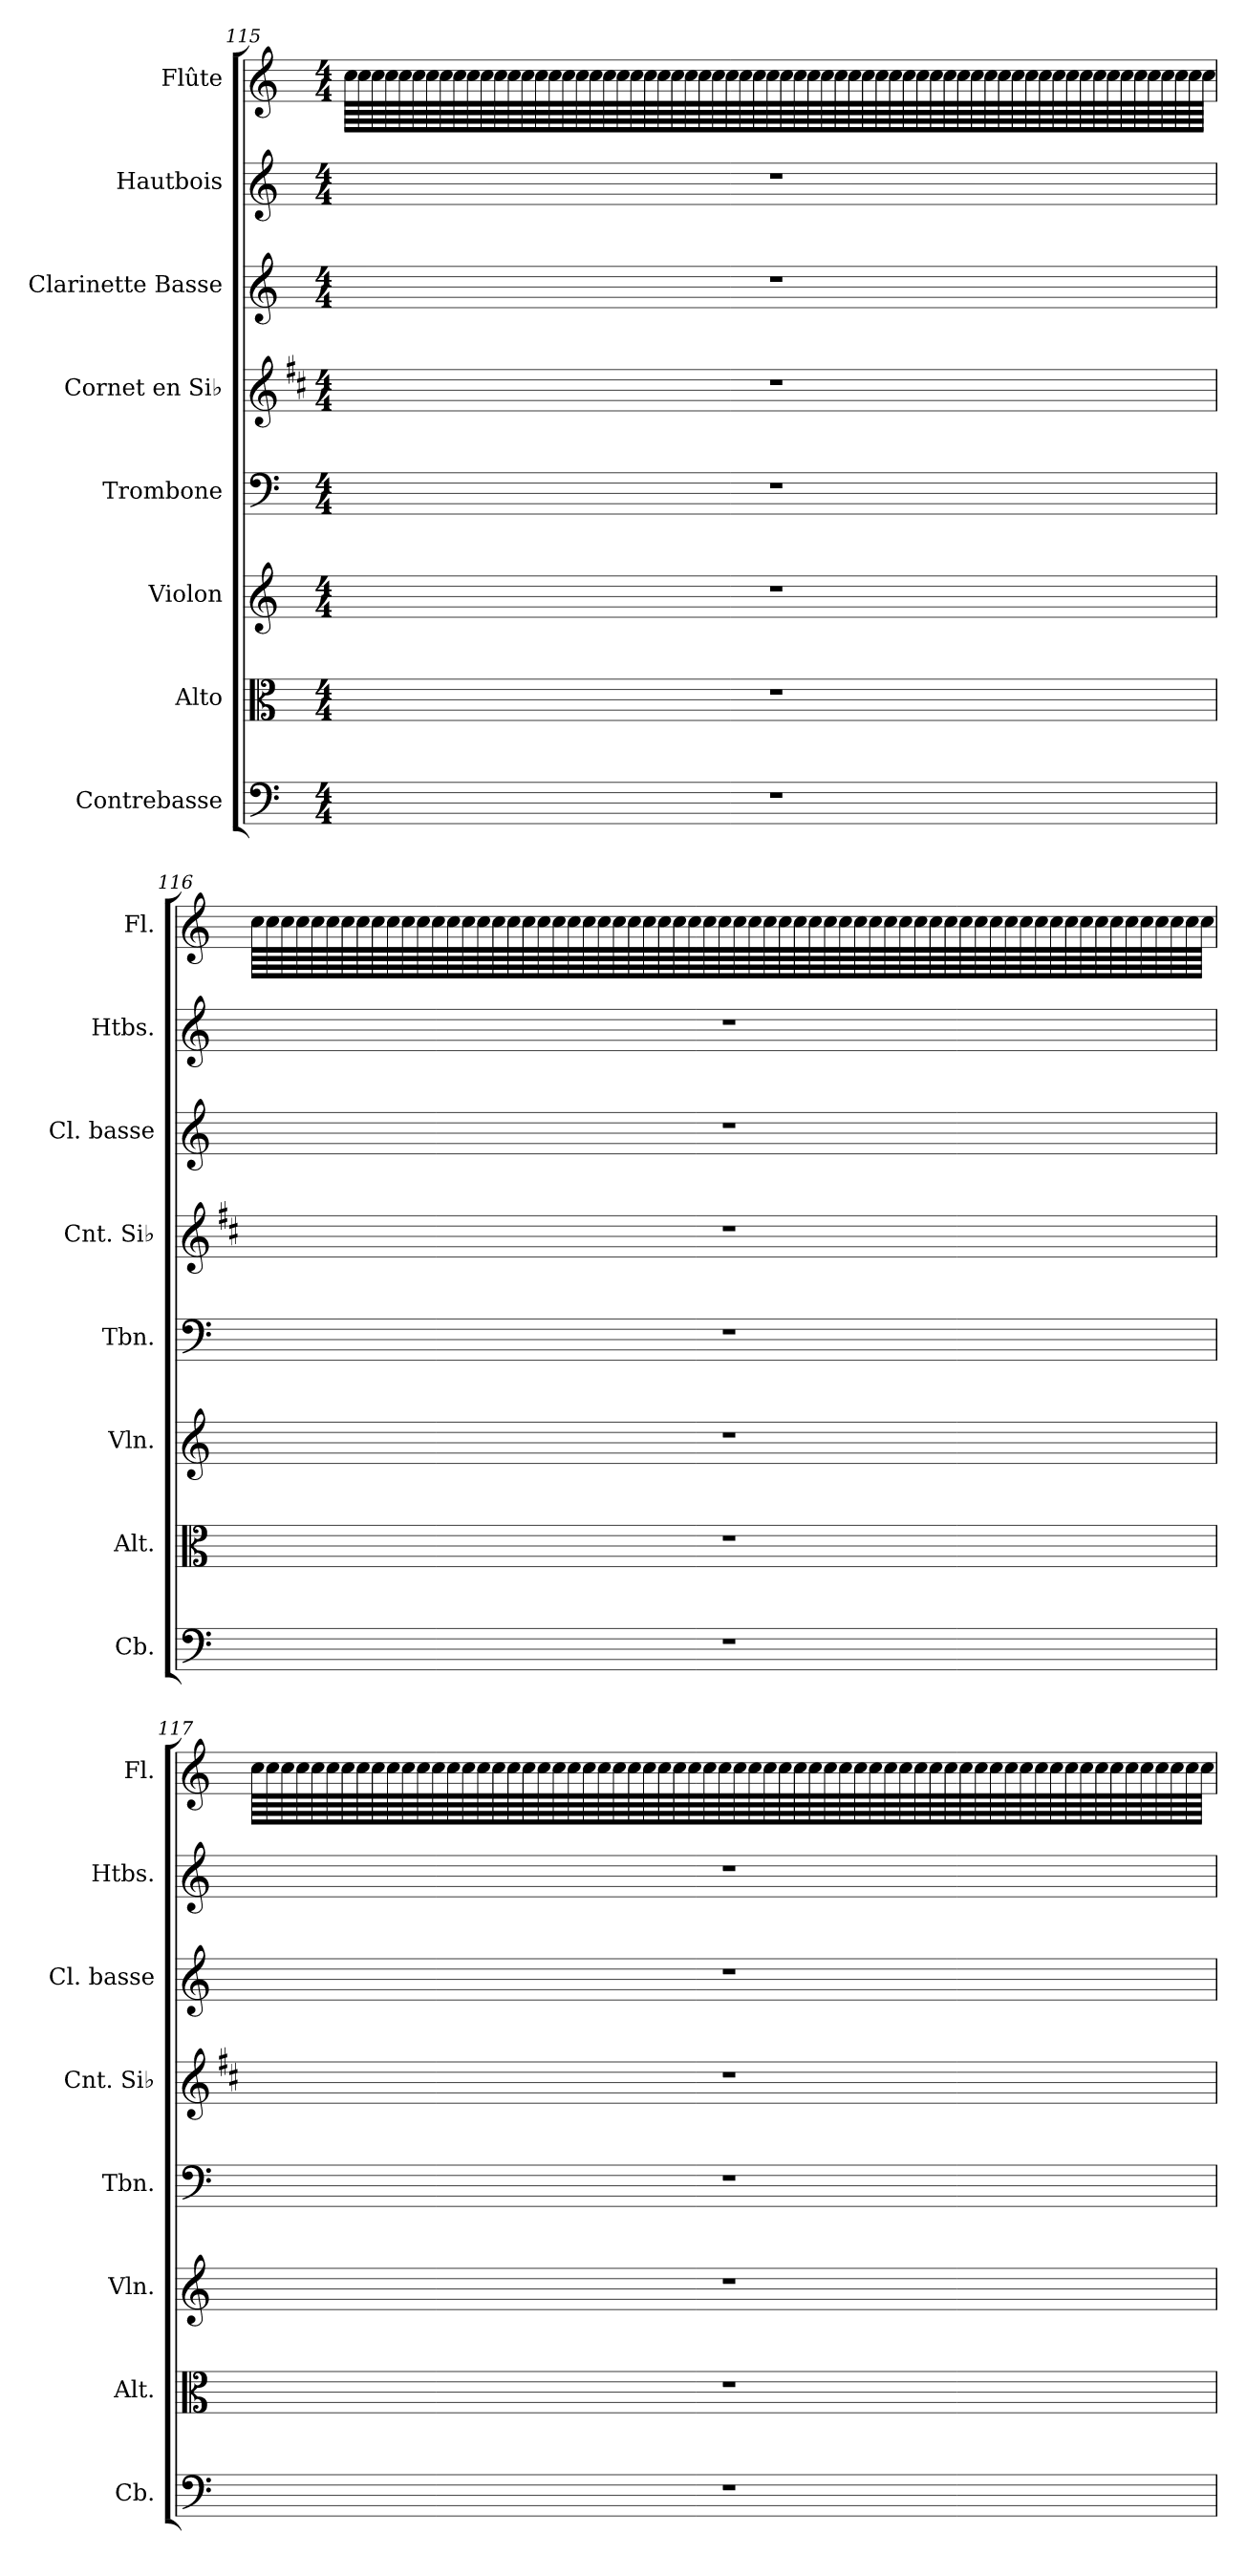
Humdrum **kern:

**kern	**kern	**kern	**kern	**kern	**kern	**kern	**kern
*part8	*part7	*part6	*part5	*part4	*part3	*part2	*part1
*staff8	*staff7	*staff6	*staff5	*staff4	*staff3	*staff2	*staff1
*I"Contrebasse	*I"Alto	*I"Violon	*I"Trombone	*I"Cornet en Si♭	*I"Clarinette Basse	*I"Hautbois	*I"Flûte
*I'Cb.	*I'Alt.	*I'Vln.	*I'Tbn.	*I'Cnt. Si♭	*I'Cl. basse	*I'Htbs.	*I'Fl.
!!LO:PB:g=z
*clefF4	*clefC3	*clefG2	*clefF4	*clefG2	*clefG2	*clefG2	*clefG2
*ITrd7c12	*	*	*	*ITrd1c2	*ITrd8c14	*	*
*k[]	*k[]	*k[]	*k[]	*k[]	*k[]	*k[]	*k[]
*M4/4	*M4/4	*M4/4	*M4/4	*M4/4	*M4/4	*M4/4	*M4/4
=115	=115	=115	=115	=115	=115	=115	=115
1r	1r	1r	1r	1r	1r	1r	64cc\LLLL
.	.	.	.	.	.	.	64cc\
.	.	.	.	.	.	.	64cc\
.	.	.	.	.	.	.	64cc\
.	.	.	.	.	.	.	64cc\
.	.	.	.	.	.	.	64cc\
.	.	.	.	.	.	.	64cc\
.	.	.	.	.	.	.	64cc\
.	.	.	.	.	.	.	64cc\
.	.	.	.	.	.	.	64cc\
.	.	.	.	.	.	.	64cc\
.	.	.	.	.	.	.	64cc\
.	.	.	.	.	.	.	64cc\
.	.	.	.	.	.	.	64cc\
.	.	.	.	.	.	.	64cc\
.	.	.	.	.	.	.	64cc\
.	.	.	.	.	.	.	64cc\
.	.	.	.	.	.	.	64cc\
.	.	.	.	.	.	.	64cc\
.	.	.	.	.	.	.	64cc\
.	.	.	.	.	.	.	64cc\
.	.	.	.	.	.	.	64cc\
.	.	.	.	.	.	.	64cc\
.	.	.	.	.	.	.	64cc\
.	.	.	.	.	.	.	64cc\
.	.	.	.	.	.	.	64cc\
.	.	.	.	.	.	.	64cc\
.	.	.	.	.	.	.	64cc\
.	.	.	.	.	.	.	64cc\
.	.	.	.	.	.	.	64cc\
.	.	.	.	.	.	.	64cc\
.	.	.	.	.	.	.	64cc\
.	.	.	.	.	.	.	64cc\
.	.	.	.	.	.	.	64cc\
.	.	.	.	.	.	.	64cc\
.	.	.	.	.	.	.	64cc\
.	.	.	.	.	.	.	64cc\
.	.	.	.	.	.	.	64cc\
.	.	.	.	.	.	.	64cc\
.	.	.	.	.	.	.	64cc\
.	.	.	.	.	.	.	64cc\
.	.	.	.	.	.	.	64cc\
.	.	.	.	.	.	.	64cc\
.	.	.	.	.	.	.	64cc\
.	.	.	.	.	.	.	64cc\
.	.	.	.	.	.	.	64cc\
.	.	.	.	.	.	.	64cc\
.	.	.	.	.	.	.	64cc\
.	.	.	.	.	.	.	64cc\
.	.	.	.	.	.	.	64cc\
.	.	.	.	.	.	.	64cc\
.	.	.	.	.	.	.	64cc\
.	.	.	.	.	.	.	64cc\
.	.	.	.	.	.	.	64cc\
.	.	.	.	.	.	.	64cc\
.	.	.	.	.	.	.	64cc\
.	.	.	.	.	.	.	64cc\
.	.	.	.	.	.	.	64cc\
.	.	.	.	.	.	.	64cc\
.	.	.	.	.	.	.	64cc\
.	.	.	.	.	.	.	64cc\
.	.	.	.	.	.	.	64cc\
.	.	.	.	.	.	.	64cc\
.	.	.	.	.	.	.	64cc\JJJJ
!!LO:PB:g=z
=116	=116	=116	=116	=116	=116	=116	=116
1r	1r	1r	1r	1r	1r	1r	64cc\LLLL
.	.	.	.	.	.	.	64cc\
.	.	.	.	.	.	.	64cc\
.	.	.	.	.	.	.	64cc\
.	.	.	.	.	.	.	64cc\
.	.	.	.	.	.	.	64cc\
.	.	.	.	.	.	.	64cc\
.	.	.	.	.	.	.	64cc\
.	.	.	.	.	.	.	64cc\
.	.	.	.	.	.	.	64cc\
.	.	.	.	.	.	.	64cc\
.	.	.	.	.	.	.	64cc\
.	.	.	.	.	.	.	64cc\
.	.	.	.	.	.	.	64cc\
.	.	.	.	.	.	.	64cc\
.	.	.	.	.	.	.	64cc\
.	.	.	.	.	.	.	64cc\
.	.	.	.	.	.	.	64cc\
.	.	.	.	.	.	.	64cc\
.	.	.	.	.	.	.	64cc\
.	.	.	.	.	.	.	64cc\
.	.	.	.	.	.	.	64cc\
.	.	.	.	.	.	.	64cc\
.	.	.	.	.	.	.	64cc\
.	.	.	.	.	.	.	64cc\
.	.	.	.	.	.	.	64cc\
.	.	.	.	.	.	.	64cc\
.	.	.	.	.	.	.	64cc\
.	.	.	.	.	.	.	64cc\
.	.	.	.	.	.	.	64cc\
.	.	.	.	.	.	.	64cc\
.	.	.	.	.	.	.	64cc\
.	.	.	.	.	.	.	64cc\
.	.	.	.	.	.	.	64cc\
.	.	.	.	.	.	.	64cc\
.	.	.	.	.	.	.	64cc\
.	.	.	.	.	.	.	64cc\
.	.	.	.	.	.	.	64cc\
.	.	.	.	.	.	.	64cc\
.	.	.	.	.	.	.	64cc\
.	.	.	.	.	.	.	64cc\
.	.	.	.	.	.	.	64cc\
.	.	.	.	.	.	.	64cc\
.	.	.	.	.	.	.	64cc\
.	.	.	.	.	.	.	64cc\
.	.	.	.	.	.	.	64cc\
.	.	.	.	.	.	.	64cc\
.	.	.	.	.	.	.	64cc\
.	.	.	.	.	.	.	64cc\
.	.	.	.	.	.	.	64cc\
.	.	.	.	.	.	.	64cc\
.	.	.	.	.	.	.	64cc\
.	.	.	.	.	.	.	64cc\
.	.	.	.	.	.	.	64cc\
.	.	.	.	.	.	.	64cc\
.	.	.	.	.	.	.	64cc\
.	.	.	.	.	.	.	64cc\
.	.	.	.	.	.	.	64cc\
.	.	.	.	.	.	.	64cc\
.	.	.	.	.	.	.	64cc\
.	.	.	.	.	.	.	64cc\
.	.	.	.	.	.	.	64cc\
.	.	.	.	.	.	.	64cc\
.	.	.	.	.	.	.	64cc\JJJJ
!!LO:PB:g=z
=117	=117	=117	=117	=117	=117	=117	=117
1r	1r	1r	1r	1r	1r	1r	64cc\LLLL
.	.	.	.	.	.	.	64cc\
.	.	.	.	.	.	.	64cc\
.	.	.	.	.	.	.	64cc\
.	.	.	.	.	.	.	64cc\
.	.	.	.	.	.	.	64cc\
.	.	.	.	.	.	.	64cc\
.	.	.	.	.	.	.	64cc\
.	.	.	.	.	.	.	64cc\
.	.	.	.	.	.	.	64cc\
.	.	.	.	.	.	.	64cc\
.	.	.	.	.	.	.	64cc\
.	.	.	.	.	.	.	64cc\
.	.	.	.	.	.	.	64cc\
.	.	.	.	.	.	.	64cc\
.	.	.	.	.	.	.	64cc\
.	.	.	.	.	.	.	64cc\
.	.	.	.	.	.	.	64cc\
.	.	.	.	.	.	.	64cc\
.	.	.	.	.	.	.	64cc\
.	.	.	.	.	.	.	64cc\
.	.	.	.	.	.	.	64cc\
.	.	.	.	.	.	.	64cc\
.	.	.	.	.	.	.	64cc\
.	.	.	.	.	.	.	64cc\
.	.	.	.	.	.	.	64cc\
.	.	.	.	.	.	.	64cc\
.	.	.	.	.	.	.	64cc\
.	.	.	.	.	.	.	64cc\
.	.	.	.	.	.	.	64cc\
.	.	.	.	.	.	.	64cc\
.	.	.	.	.	.	.	64cc\
.	.	.	.	.	.	.	64cc\
.	.	.	.	.	.	.	64cc\
.	.	.	.	.	.	.	64cc\
.	.	.	.	.	.	.	64cc\
.	.	.	.	.	.	.	64cc\
.	.	.	.	.	.	.	64cc\
.	.	.	.	.	.	.	64cc\
.	.	.	.	.	.	.	64cc\
.	.	.	.	.	.	.	64cc\
.	.	.	.	.	.	.	64cc\
.	.	.	.	.	.	.	64cc\
.	.	.	.	.	.	.	64cc\
.	.	.	.	.	.	.	64cc\
.	.	.	.	.	.	.	64cc\
.	.	.	.	.	.	.	64cc\
.	.	.	.	.	.	.	64cc\
.	.	.	.	.	.	.	64cc\
.	.	.	.	.	.	.	64cc\
.	.	.	.	.	.	.	64cc\
.	.	.	.	.	.	.	64cc\
.	.	.	.	.	.	.	64cc\
.	.	.	.	.	.	.	64cc\
.	.	.	.	.	.	.	64cc\
.	.	.	.	.	.	.	64cc\
.	.	.	.	.	.	.	64cc\
.	.	.	.	.	.	.	64cc\
.	.	.	.	.	.	.	64cc\
.	.	.	.	.	.	.	64cc\
.	.	.	.	.	.	.	64cc\
.	.	.	.	.	.	.	64cc\
.	.	.	.	.	.	.	64cc\
.	.	.	.	.	.	.	64cc\JJJJ
=	=	=	=	=	=	=	=
*-	*-	*-	*-	*-	*-	*-	*-
